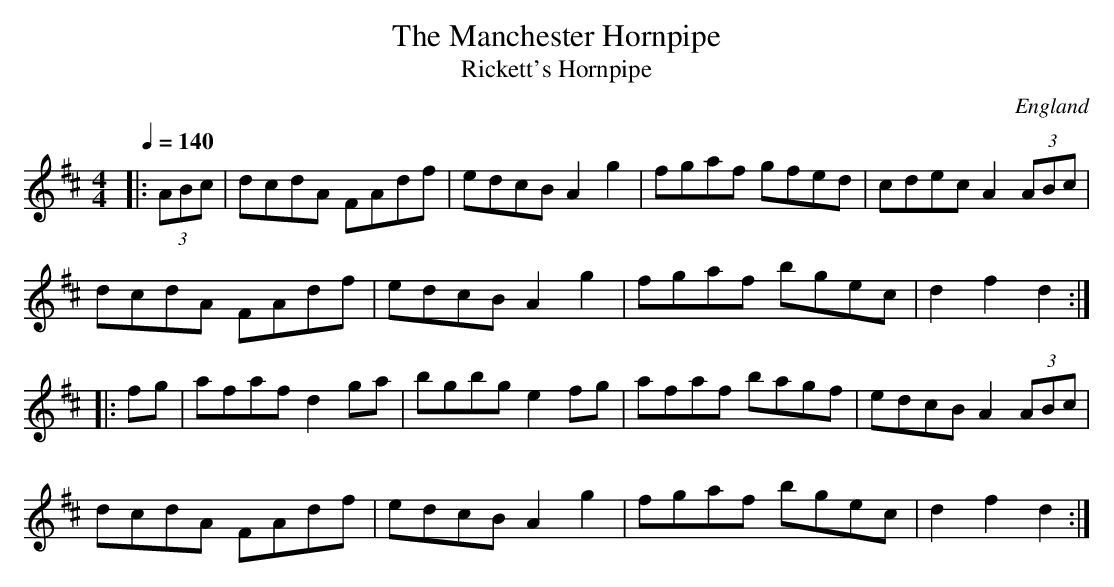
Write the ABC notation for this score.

X:1
T:Manchester Hornpipe, The
T:Rickett's Hornpipe
O:England
M:4/4
L:1/8
Q:1/4=140
K:D
|:(3ABc|dcdA FAdf|edcB A2g2|fgaf gfed|cdec A2 (3ABc|
dcdA FAdf|edcB A2g2|fgaf bgec|d2f2 d2:|
|:fg|afaf d2ga|bgbg e2fg|afaf bagf|edcB A2 (3ABc|
dcdA FAdf|edcB A2g2|fgaf bgec|d2f2 d2:|]
